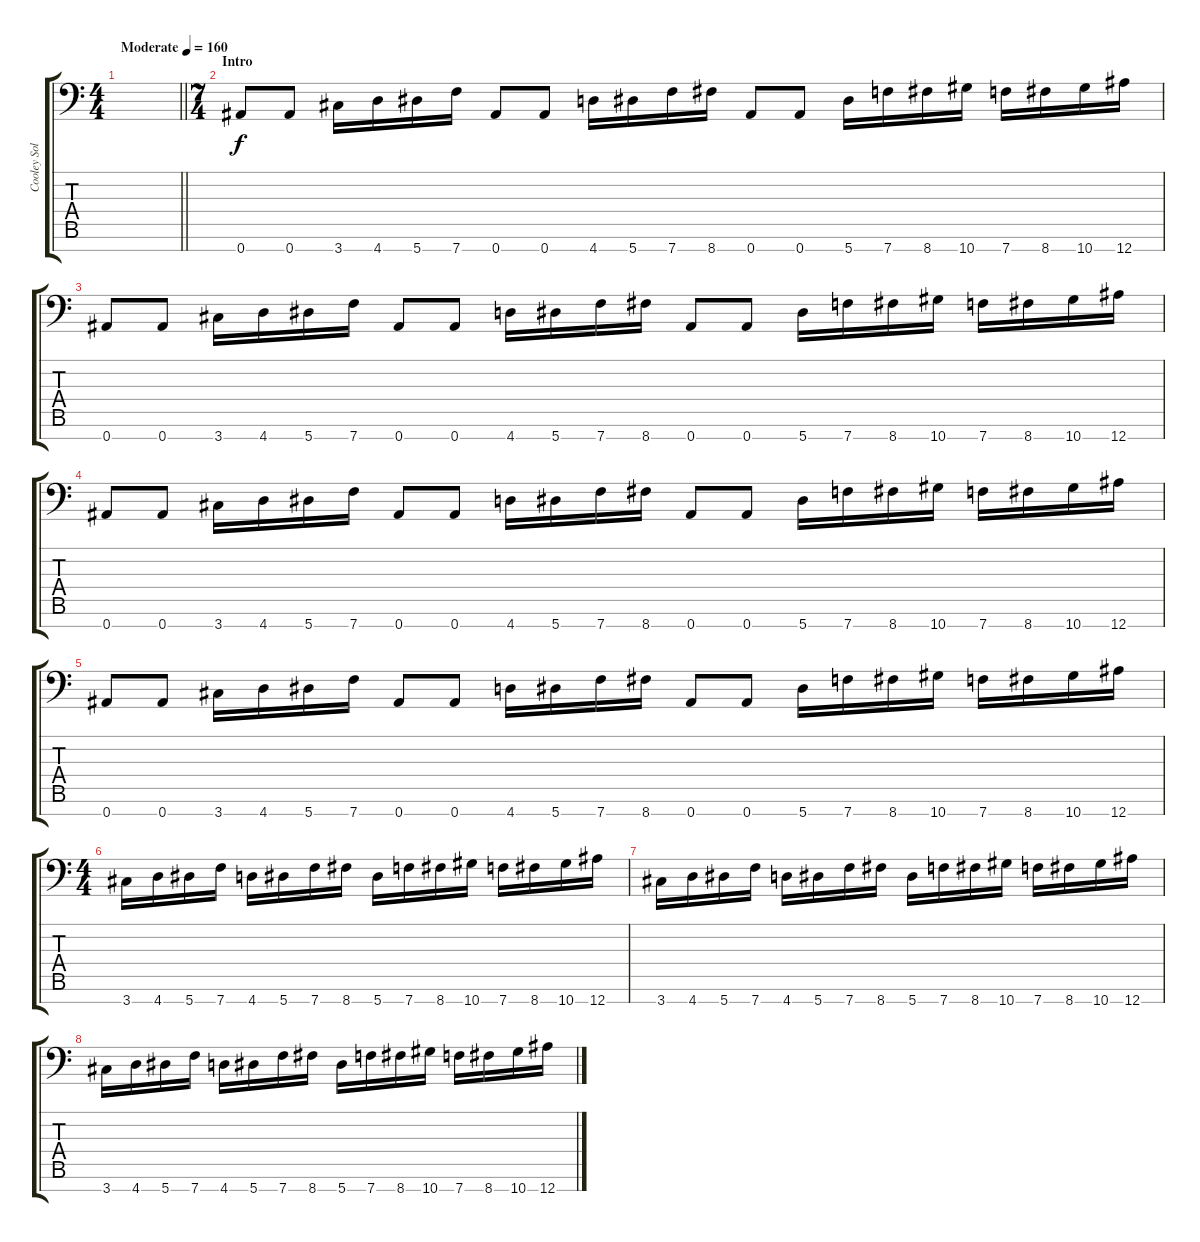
\track ("Cooley Solo" "Cooley Sol") {instrument overdrivenguitar}
\staff {score tabs}
\tuning (Eb4 Bb3 Gb3 Db3 Ab2 Eb2 Bb1) {hide}
\ts (4 4)
\tempo (160 "Moderate")
\clef f4
\barLineRight lightlight
\ks c
|
\ts (7 4)
\section ("" "Intro")
0.7.8 0.7.8 3.7.16 4.7.16 5.7.16 7.7.16 0.7.8 0.7.8 4.7.16 5.7.16 7.7.16 8.7.16 0.7.8 0.7.8 5.7.16 7.7.16 8.7.16 10.7.16 7.7.16 8.7.16 10.7.16 12.7.16 |
0.7.8 0.7.8 3.7.16 4.7.16 5.7.16 7.7.16 0.7.8 0.7.8 4.7.16 5.7.16 7.7.16 8.7.16 0.7.8 0.7.8 5.7.16 7.7.16 8.7.16 10.7.16 7.7.16 8.7.16 10.7.16 12.7.16 |
0.7.8 0.7.8 3.7.16 4.7.16 5.7.16 7.7.16 0.7.8 0.7.8 4.7.16 5.7.16 7.7.16 8.7.16 0.7.8 0.7.8 5.7.16 7.7.16 8.7.16 10.7.16 7.7.16 8.7.16 10.7.16 12.7.16 |
0.7.8 0.7.8 3.7.16 4.7.16 5.7.16 7.7.16 0.7.8 0.7.8 4.7.16 5.7.16 7.7.16 8.7.16 0.7.8 0.7.8 5.7.16 7.7.16 8.7.16 10.7.16 7.7.16 8.7.16 10.7.16 12.7.16 |
\ts (4 4)
3.7.16 4.7.16 5.7.16 7.7.16 4.7.16 5.7.16 7.7.16 8.7.16 5.7.16 7.7.16 8.7.16 10.7.16 7.7.16 8.7.16 10.7.16 12.7.16 |
3.7.16 4.7.16 5.7.16 7.7.16 4.7.16 5.7.16 7.7.16 8.7.16 5.7.16 7.7.16 8.7.16 10.7.16 7.7.16 8.7.16 10.7.16 12.7.16 |
3.7.16 4.7.16 5.7.16 7.7.16 4.7.16 5.7.16 7.7.16 8.7.16 5.7.16 7.7.16 8.7.16 10.7.16 7.7.16 8.7.16 10.7.16 12.7.16
